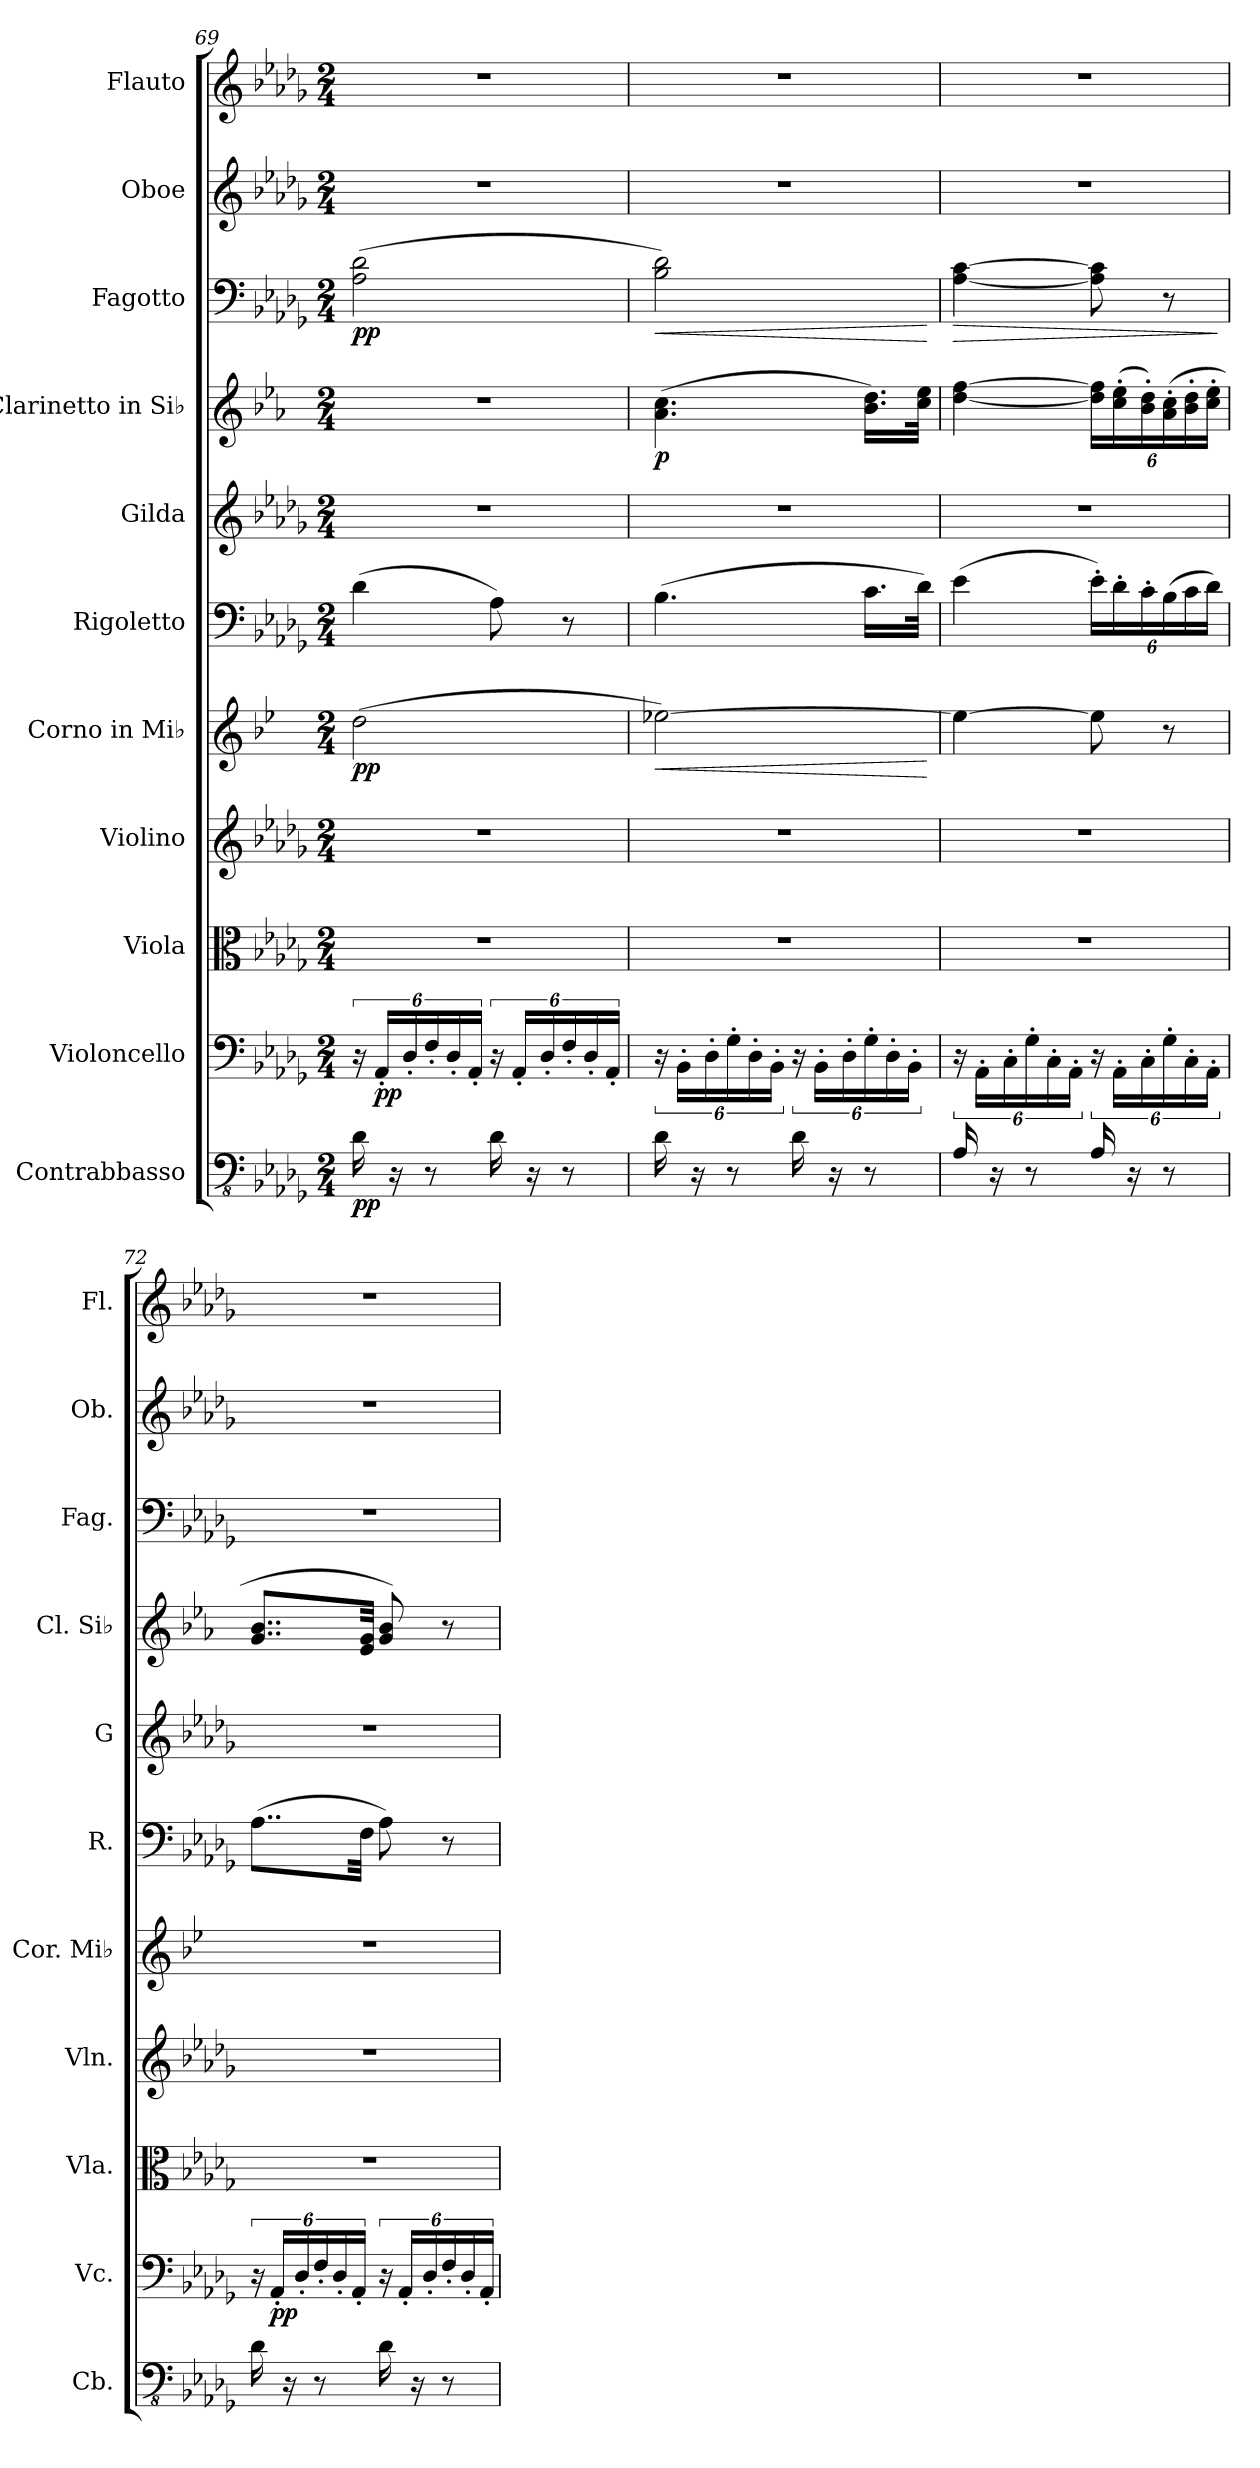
**kern	**dynam	**kern	**dynam	**kern	**kern	**kern	**dynam	**kern	**kern	**kern	**dynam	**kern	**dynam	**kern	**kern
*part11	*part11	*part10	*part10	*part9	*part8	*part7	*part7	*part6	*part5	*part4	*part4	*part3	*part3	*part2	*part1
*staff11	*staff11	*staff10	*staff10	*staff9	*staff8	*staff7	*staff7	*staff6	*staff5	*staff4	*staff4	*staff3	*staff3	*staff2	*staff1
*I"Contrabbasso	*	*I"Violoncello	*	*I"Viola	*I"Violino	*I"Corno in Mi♭	*	*I"Rigoletto	*I"Gilda	*I"Clarinetto in Si♭	*	*I"Fagotto	*	*I"Oboe	*I"Flauto
*I'Cb.	*	*I'Vc.	*	*I'Vla.	*I'Vln.	*I'Cor. Mi♭	*	*I'R.	*I'G	*I'Cl. Si♭	*	*I'Fag.	*	*I'Ob.	*I'Fl.
!!LO:PB:g=z
*clefFv4	*	*clefF4	*	*clefC3	*clefG2	*clefG2	*	*clefF4	*clefG2	*clefG2	*	*clefF4	*	*clefG2	*clefG2
*ITrd7c12	*	*	*	*	*	*ITrd5c9	*	*	*	*ITrd1c2	*	*	*	*	*
*k[b-e-a-d-g-]	*	*k[b-e-a-d-g-]	*	*k[b-e-a-d-g-]	*k[b-e-a-d-g-]	*k[b-e-a-d-g-]	*	*k[b-e-a-d-g-]	*k[b-e-a-d-g-]	*k[b-e-a-d-g-]	*	*k[b-e-a-d-g-]	*	*k[b-e-a-d-g-]	*k[b-e-a-d-g-]
*M2/4	*	*M2/4	*	*M2/4	*M2/4	*M2/4	*	*M2/4	*M2/4	*M2/4	*	*M2/4	*	*M2/4	*M2/4
*MM30	*	*MM30	*	*MM30	*MM30	*MM30	*	*MM30	*MM30	*MM30	*	*MM30	*	*MM30	*MM30
=69	=69	=69	=69	=69	=69	=69	=69	=69	=69	=69	=69	=69	=69	=69	=69
!	!LO:DY:b	!	!	!	!	!	!LO:DY:b	!	!	!	!	!	!LO:DY:b	!	!
16DD-\	pp	24r	.	2r	2r	(>2f\	pp	(>4d-\	2r	2r	.	(>2A-\ 2d-\	pp	2r	2r
!	!	!	!LO:DY:b	!	!	!	!	!	!	!	!	!	!	!	!
.	.	24AA-'/LL	pp	.	.	.	.	.	.	.	.	.	.	.	.
16r	.	.	.	.	.	.	.	.	.	.	.	.	.	.	.
.	.	24D-'/	.	.	.	.	.	.	.	.	.	.	.	.	.
*	*	*Xbrackettup	*	*	*	*	*	*	*	*	*	*	*	*	*
8r	.	24F'/	.	.	.	.	.	.	.	.	.	.	.	.	.
.	.	24D-'/	.	.	.	.	.	.	.	.	.	.	.	.	.
.	.	24AA-'/JJ	.	.	.	.	.	.	.	.	.	.	.	.	.
*	*	*brackettup	*	*	*	*	*	*	*	*	*	*	*	*	*
16DD-\	.	24r	.	.	.	.	.	8A-\)	.	.	.	.	.	.	.
.	.	24AA-'/LL	.	.	.	.	.	.	.	.	.	.	.	.	.
16r	.	.	.	.	.	.	.	.	.	.	.	.	.	.	.
.	.	24D-'/	.	.	.	.	.	.	.	.	.	.	.	.	.
*	*	*Xbrackettup	*	*	*	*	*	*	*	*	*	*	*	*	*
8r	.	24F'/	.	.	.	.	.	8r	.	.	.	.	.	.	.
.	.	24D-'/	.	.	.	.	.	.	.	.	.	.	.	.	.
.	.	24AA-'/JJ	.	.	.	.	.	.	.	.	.	.	.	.	.
=70	=70	=70	=70	=70	=70	=70	=70	=70	=70	=70	=70	=70	=70	=70	=70
*	*	*brackettup	*	*	*	*	*	*	*	*	*	*	*	*	*
!	!	!	!	!	!	!	!LO:HP:b	!	!	!	!LO:DY:b	!	!LO:HP:b	!	!
16DD-\	.	24r	.	2r	2r	[2g-X\)	<	(>4.B-\	2r	(>4.g-\ 4.b-\	p	2B-\ 2d-\)	<	2r	2r
.	.	24BB-'\LL	.	.	.	.	.	.	.	.	.	.	.	.	.
16r	.	.	.	.	.	.	.	.	.	.	.	.	.	.	.
.	.	24D-'\	.	.	.	.	.	.	.	.	.	.	.	.	.
*	*	*Xbrackettup	*	*	*	*	*	*	*	*	*	*	*	*	*
8r	.	24G-'\	.	.	.	.	.	.	.	.	.	.	.	.	.
.	.	24D-'\	.	.	.	.	.	.	.	.	.	.	.	.	.
.	.	24BB-'\JJ	.	.	.	.	.	.	.	.	.	.	.	.	.
*	*	*brackettup	*	*	*	*	*	*	*	*	*	*	*	*	*
16DD-\	.	24r	.	.	.	.	.	.	.	.	.	.	.	.	.
.	.	24BB-'\LL	.	.	.	.	.	.	.	.	.	.	.	.	.
16r	.	.	.	.	.	.	.	.	.	.	.	.	.	.	.
.	.	24D-'\	.	.	.	.	.	.	.	.	.	.	.	.	.
*	*	*Xbrackettup	*	*	*	*	*	*	*	*	*	*	*	*	*
8r	.	24G-'\	.	.	.	.	.	16.c\LL	.	16.a-\ 16.cc\LL)	.	.	.	.	.
.	.	24D-'\	.	.	.	.	.	.	.	.	.	.	.	.	.
.	.	24BB-'\JJ	.	.	.	.	.	.	.	.	.	.	.	.	.
.	.	.	.	.	.	.	.	32d-\JJk)	.	32b-\ 32dd-\JJk	.	.	.	.	.
.	.	.	.	.	.	.	[	.	.	.	.	.	[	.	.
=71	=71	=71	=71	=71	=71	=71	=71	=71	=71	=71	=71	=71	=71	=71	=71
*	*	*brackettup	*	*	*	*	*	*	*	*	*	*	*	*	*
!	!	!	!	!	!	!	!	!	!	!	!	!	!LO:HP:b	!	!
16AAA-/	.	24r	.	2r	2r	4g-\_	.	(>4e-\	2r	[4cc\ [4ee-\	.	[4A-\ [4c\	>	2r	2r
.	.	24AA-'\LL	.	.	.	.	.	.	.	.	.	.	.	.	.
16r	.	.	.	.	.	.	.	.	.	.	.	.	.	.	.
.	.	24C'\	.	.	.	.	.	.	.	.	.	.	.	.	.
*	*	*Xbrackettup	*	*	*	*	*	*	*	*	*	*	*	*	*
8r	.	24G-'\	.	.	.	.	.	.	.	.	.	.	.	.	.
.	.	24C'\	.	.	.	.	.	.	.	.	.	.	.	.	.
.	.	24AA-'\JJ	.	.	.	.	.	.	.	.	.	.	.	.	.
*	*	*brackettup	*	*	*	*	*	*Xbrackettup	*	*Xbrackettup	*	*	*	*	*
16AAA-/	.	24r	.	.	.	8g-\]	.	24e-'\LL)	.	24cc\] 24ee-\]LL	.	8A-\] 8c\]	.	.	.
.	.	24AA-'\LL	.	.	.	.	.	24d-'\	.	(>24b-\' 24dd-\'	.	.	.	.	.
16r	.	.	.	.	.	.	.	.	.	.	.	.	.	.	.
.	.	24C'\	.	.	.	.	.	24c'\	.	24a-\' 24cc\')	.	.	.	.	.
*	*	*Xbrackettup	*	*	*	*	*	*	*	*	*	*	*	*	*
8r	.	24G-'\	.	.	.	8r	.	(>24B-\	.	(>24g-\' 24b-\'	.	8r	.	.	.
.	.	24C'\	.	.	.	.	.	24c\	.	24a-\' 24cc\'	.	.	.	.	.
.	.	24AA-'\JJ	.	.	.	.	.	24d-\JJ)	.	24b-\' 24dd-\'JJ	.	.	.	.	.
.	.	.	.	.	.	.	.	.	.	.	.	.	]	.	.
!!LO:PB:g=z
=72	=72	=72	=72	=72	=72	=72	=72	=72	=72	=72	=72	=72	=72	=72	=72
*	*	*brackettup	*	*	*	*	*	*	*	*	*	*	*	*	*
16DD-\	.	24r	.	2r	2r	2r	.	(>8..A-\L	2r	8..f/ 8..a-/L	.	2r	.	2r	2r
!	!	!	!LO:DY:b	!	!	!	!	!	!	!	!	!	!	!	!
.	.	24AA-'/LL	pp	.	.	.	.	.	.	.	.	.	.	.	.
16r	.	.	.	.	.	.	.	.	.	.	.	.	.	.	.
.	.	24D-'/	.	.	.	.	.	.	.	.	.	.	.	.	.
*	*	*Xbrackettup	*	*	*	*	*	*	*	*	*	*	*	*	*
8r	.	24F'/	.	.	.	.	.	.	.	.	.	.	.	.	.
.	.	24D-'/	.	.	.	.	.	.	.	.	.	.	.	.	.
.	.	24AA-'/JJ	.	.	.	.	.	.	.	.	.	.	.	.	.
.	.	.	.	.	.	.	.	32F\Jkk	.	32d-/ 32f/Jkk	.	.	.	.	.
*	*	*brackettup	*	*	*	*	*	*	*	*	*	*	*	*	*
16DD-\	.	24r	.	.	.	.	.	8A-\)	.	8f/ 8a-/)	.	.	.	.	.
.	.	24AA-'/LL	.	.	.	.	.	.	.	.	.	.	.	.	.
16r	.	.	.	.	.	.	.	.	.	.	.	.	.	.	.
.	.	24D-'/	.	.	.	.	.	.	.	.	.	.	.	.	.
*	*	*Xbrackettup	*	*	*	*	*	*	*	*	*	*	*	*	*
8r	.	24F'/	.	.	.	.	.	8r	.	8r	.	.	.	.	.
.	.	24D-'/	.	.	.	.	.	.	.	.	.	.	.	.	.
.	.	24AA-'/JJ	.	.	.	.	.	.	.	.	.	.	.	.	.
=	=	=	=	=	=	=	=	=	=	=	=	=	=	=	=
*-	*-	*-	*-	*-	*-	*-	*-	*-	*-	*-	*-	*-	*-	*-	*-
